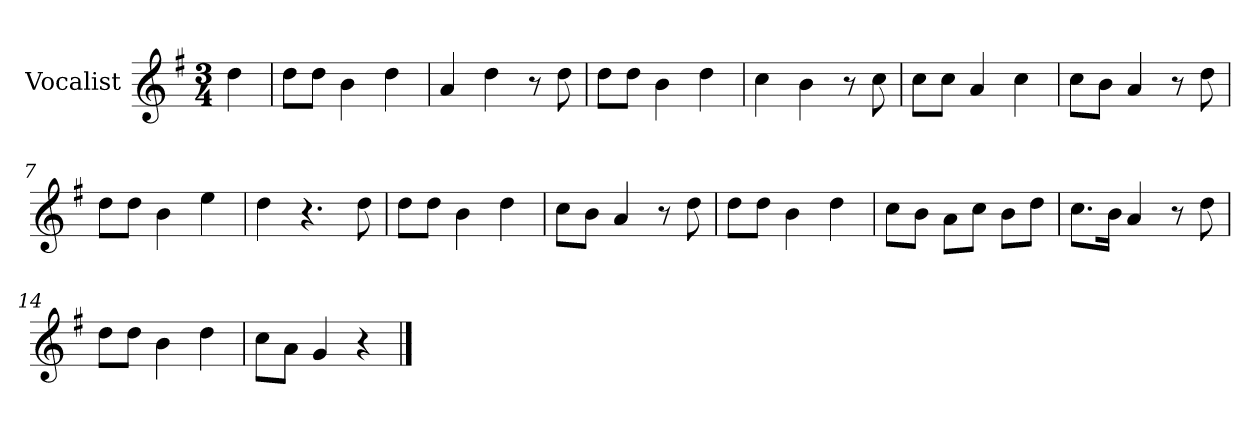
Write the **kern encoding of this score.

**kern
*part1
*staff1
*I"Vocalist
*k[f#]
*G:
*M3/4
=
4dd
=1
8ddL
8ddJ
4b
4dd
=2
4a
4dd
8r
8dd
=3
8ddL
8ddJ
4b
4dd
=4
4cc
4b
8r
8cc
=5
8ccL
8ccJ
4a
4cc
=6
8ccL
8bJ
4a
8r
8dd
=7
8ddL
8ddJ
4b
4ee
=8
4dd
4.r
8dd
=9
8ddL
8ddJ
4b
4dd
=10
8ccL
8bJ
4a
8r
8dd
=11
8ddL
8ddJ
4b
4dd
=12
8ccL
8bJ
8aL
8ccJ
8bL
8ddJ
=13
8.ccL
16bJk
4a
8r
8dd
=14
8ddL
8ddJ
4b
4dd
=15
8ccL
8aJ
4g
4r
==
*-
